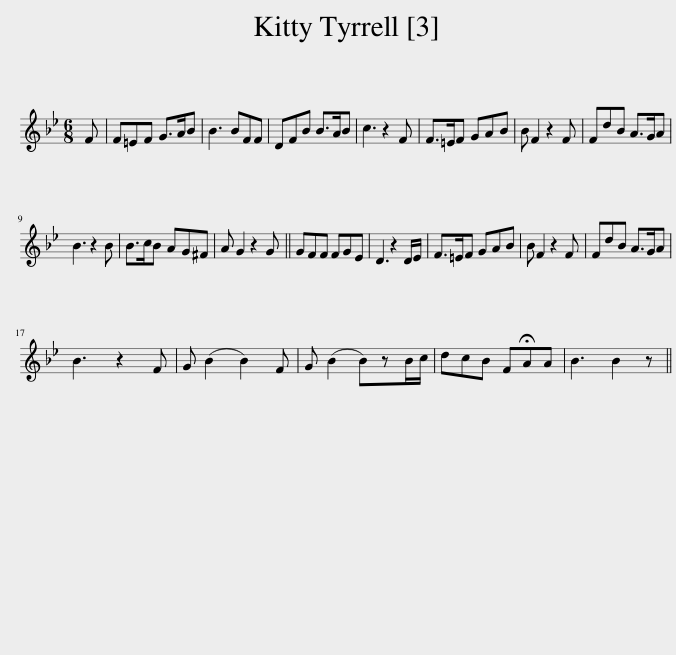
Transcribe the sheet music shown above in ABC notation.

X:1
L:1/8
M:6/8
I:linebreak $
K:Bb
V:1 treble
V:1
 F | F=EF G>AB | B3 BFF | DFB B>AB | c3 z2 F | %5
 F>=EF GAB | B F2 z2 F | FdB A>GA |$ B3 z2 B | B>cB AG^F | %10
 A G2 z2 G || GFF FGE | D3 z2 D/E/ | F>=EF GAB | B F2 z2 F | %15
 FdB A>GA |$ B3 z2 F | G (B2 B2) F | G (B2 B)zB/c/ | dcB F!fermata!AA | %20
 B3 B2 z || %21
